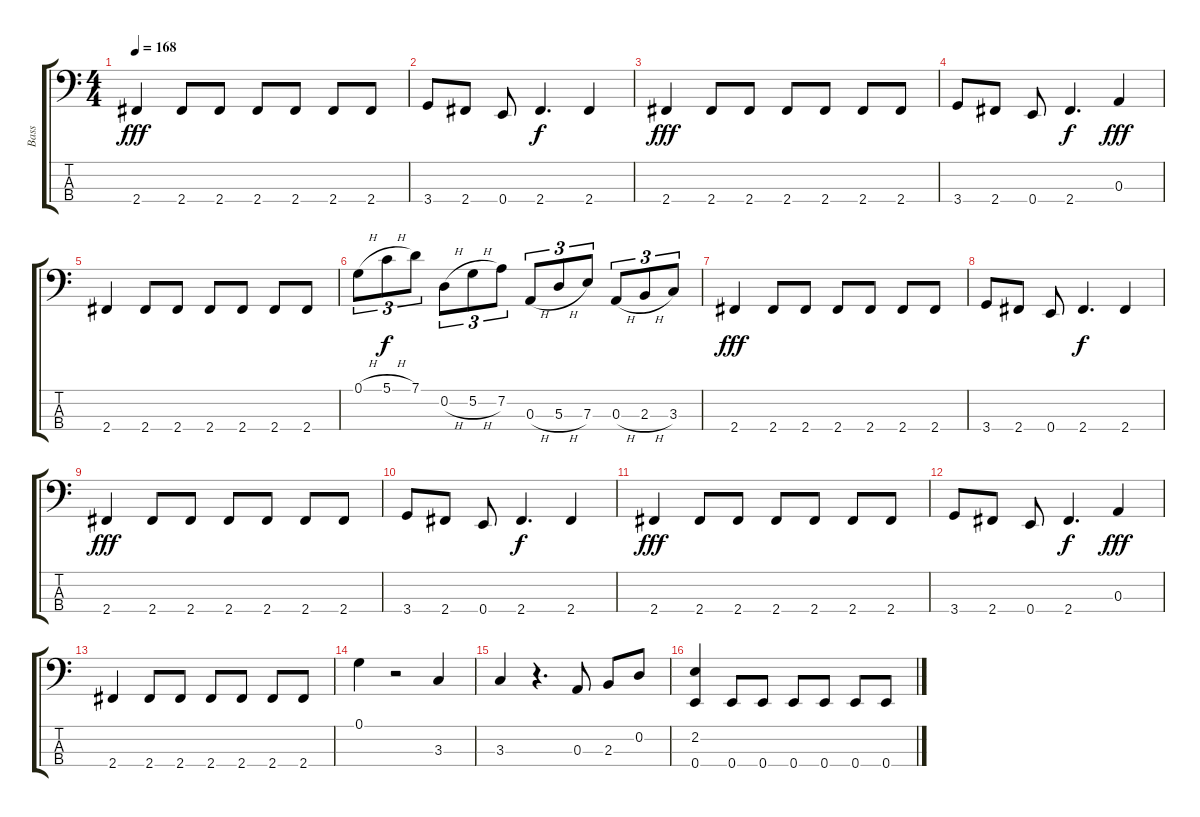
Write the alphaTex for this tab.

\track ("Bass" "Bass") {instrument electricbasspick}
\staff {score tabs}
\tuning (G2 D2 A1 E1) {hide}
\ts (4 4)
\tempo 168
\clef f4
\ks c
2.4.4{dy fff} 2.4.8 2.4.8 2.4.8 2.4.8 2.4.8 2.4.8 |
3.4.8 2.4.8 0.4.8 2.4.4{d dy f} 2.4.4 |
2.4.4{dy fff} 2.4.8 2.4.8 2.4.8 2.4.8 2.4.8 2.4.8 |
3.4.8 2.4.8 0.4.8 2.4.4{d dy f} 0.3.4{dy fff} |
2.4.4 2.4.8 2.4.8 2.4.8 2.4.8 2.4.8 2.4.8 |
0.1{h}.8{tu (3 2)} 5.1{h}.8{tu (3 2) dy f} 7.1.8{tu (3 2)} 0.2{h}.8{tu (3 2)} 5.2{h}.8{tu (3 2)} 7.2.8{tu (3 2)} 0.3{h}.8{tu (3 2)} 5.3{h}.8{tu (3 2)} 7.3.8{tu (3 2)} 0.3{h}.8{tu (3 2)} 2.3{h}.8{tu (3 2)} 3.3.8{tu (3 2)} |
2.4.4{dy fff} 2.4.8 2.4.8 2.4.8 2.4.8 2.4.8 2.4.8 |
3.4.8 2.4.8 0.4.8 2.4.4{d dy f} 2.4.4 |
2.4.4{dy fff} 2.4.8 2.4.8 2.4.8 2.4.8 2.4.8 2.4.8 |
3.4.8 2.4.8 0.4.8 2.4.4{d dy f} 2.4.4 |
2.4.4{dy fff} 2.4.8 2.4.8 2.4.8 2.4.8 2.4.8 2.4.8 |
3.4.8 2.4.8 0.4.8 2.4.4{d dy f} 0.3.4{dy fff} |
2.4.4 2.4.8 2.4.8 2.4.8 2.4.8 2.4.8 2.4.8 |
0.1.4 r.2 3.3.4 |
3.3.4 r.4{d} 0.3.8 2.3.8 0.2.8 |
(2.2 0.4).4 0.4.8 0.4.8 0.4.8 0.4.8 0.4.8 0.4.8
